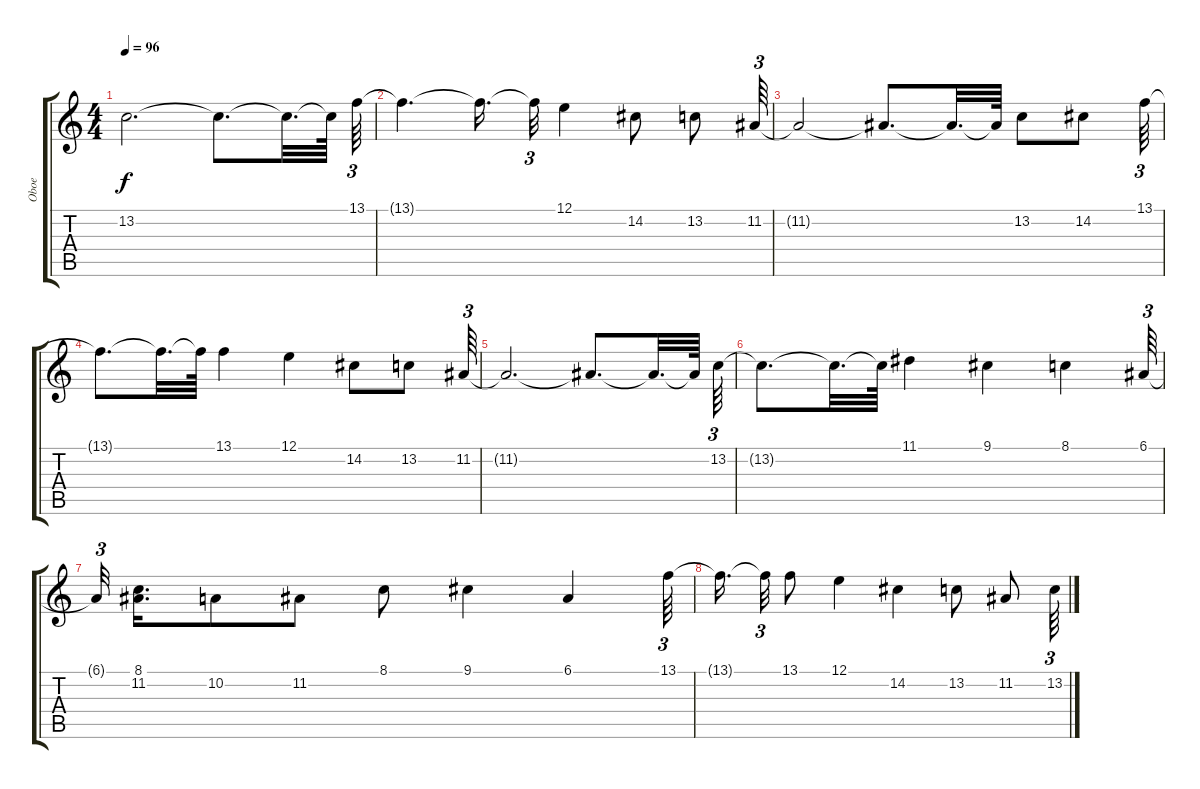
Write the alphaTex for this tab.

\track ("Oboe" "Oboe") {instrument oboe}
\staff {score tabs}
\tuning (E4 B3 G3 D3 A2 E2) {hide}
\ts (4 4)
\tempo 96
\clef g2
\ks c
13.2{t}.2{d dy f} 13.2{t}.8{d} 13.2{t}.32{d} 13.2{t}.64 13.1.64{tu (3 2)} |
13.1{t}.4{d} 13.1{t}.16{d} 13.1{t}.32{tu (3 2)} 12.1.4 14.2.8 13.2.8 11.2.64{tu (3 2)} |
11.2{t}.2 11.2{t}.8{d} 11.2{t}.32{d} 11.2{t}.64 13.2.8 14.2.8 13.1.64{tu (3 2)} |
13.1{t}.8{d} 13.1{t}.32{d} 13.1{t}.64 13.1.4 12.1.4 14.2.8 13.2.8 11.2.64{tu (3 2)} |
11.2{t}.2{d} 11.2{t}.8{d} 11.2{t}.32{d} 11.2{t}.64 13.2.64{tu (3 2)} |
13.2{t}.8{d} 13.2{t}.32{d} 13.2{t}.64 11.1.4 9.1.4 8.1.4 6.1.64{tu (3 2)} |
6.1{t}.32{tu (3 2)} (8.1 11.2).16{d} 10.2.8 11.2.8 8.1.8 9.1.4 6.1.4 13.1.64{tu (3 2)} |
13.1{t}.16{d} 13.1{t}.32{tu (3 2)} 13.1.8 12.1.4 14.2.4 13.2.8 11.2.8 13.2.64{tu (3 2)}
